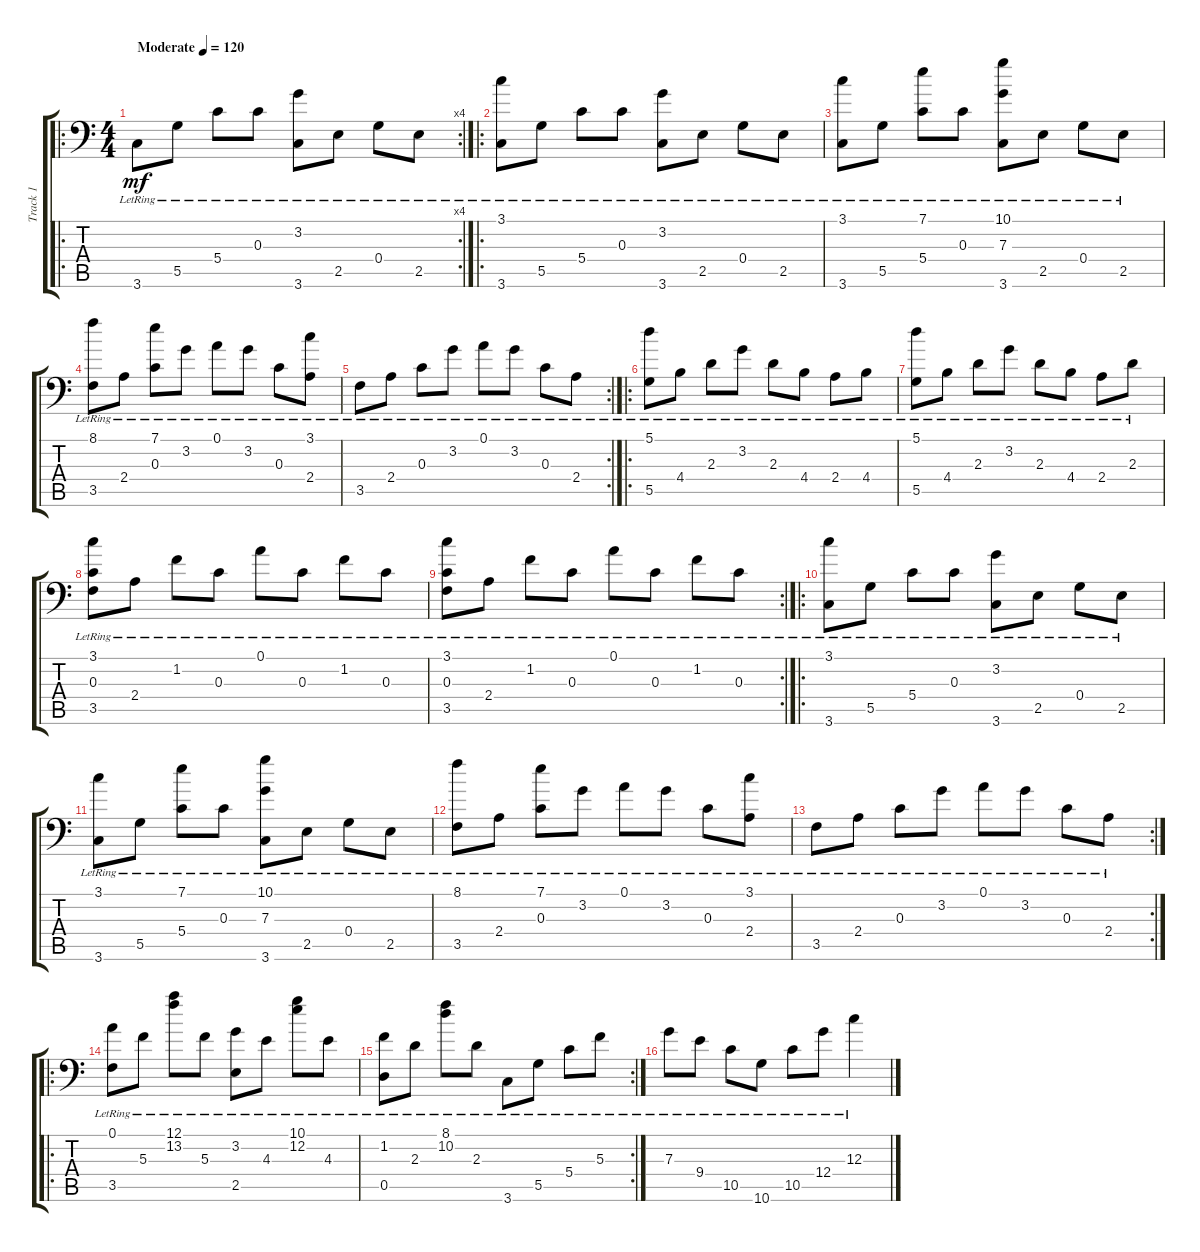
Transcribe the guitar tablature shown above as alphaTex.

\track ("Track 1" "Track 1") {instrument acousticguitarsteel}
\staff {score tabs}
\tuning (A3 E3 C3 G2 D2 A1) {hide}
\ro
\rc 4
\ts (4 4)
\tempo (120 "Moderate")
\clef f4
\ks c
3.6{lr}.8{dy mf instrument acousticguitarsteel} 5.5{lr}.8 5.4{lr}.8 0.3{lr}.8 (3.2{lr} 3.6{lr}).8 2.5{lr}.8 0.4{lr}.8 2.5{lr}.8 |
\ro
(3.1{lr} 3.6{lr}).8 5.5{lr}.8 5.4{lr}.8 0.3{lr}.8 (3.2{lr} 3.6{lr}).8 2.5{lr}.8 0.4{lr}.8 2.5{lr}.8 |
(3.1{lr} 3.6{lr}).8 5.5{lr}.8 (7.1{lr} 5.4{lr}).8 0.3{lr}.8 (10.1{lr} 7.3{lr} 3.6{lr}).8 2.5{lr}.8 0.4{lr}.8 2.5{lr}.8 |
(8.1{lr} 3.5{lr}).8 2.4{lr}.8 (7.1{lr} 0.3{lr}).8 3.2{lr}.8 0.1{lr}.8 3.2{lr}.8 0.3{lr}.8 (3.1{lr} 2.4{lr}).8 |
\rc 2
3.5{lr}.8 2.4{lr}.8 0.3{lr}.8 3.2{lr}.8 0.1{lr}.8 3.2{lr}.8 0.3{lr}.8 2.4{lr}.8 |
\ro
(5.1{lr} 5.5{lr}).8 4.4{lr}.8 2.3{lr}.8 3.2{lr}.8 2.3{lr}.8 4.4{lr}.8 2.4{lr}.8 4.4{lr}.8 |
(5.1{lr} 5.5{lr}).8 4.4{lr}.8 2.3{lr}.8 3.2{lr}.8 2.3{lr}.8 4.4{lr}.8 2.4{lr}.8 2.3{lr}.8 |
(3.1{lr} 0.3{lr} 3.5{lr}).8 2.4{lr}.8 1.2{lr}.8 0.3{lr}.8 0.1{lr}.8 0.3{lr}.8 1.2{lr}.8 0.3{lr}.8 |
\rc 2
(3.1{lr} 0.3{lr} 3.5{lr}).8 2.4{lr}.8 1.2{lr}.8 0.3{lr}.8 0.1{lr}.8 0.3{lr}.8 1.2{lr}.8 0.3{lr}.8 |
\ro
(3.1{lr} 3.6{lr}).8 5.5{lr}.8 5.4{lr}.8 0.3{lr}.8 (3.2{lr} 3.6{lr}).8 2.5{lr}.8 0.4{lr}.8 2.5{lr}.8 |
(3.1{lr} 3.6{lr}).8 5.5{lr}.8 (7.1{lr} 5.4{lr}).8 0.3{lr}.8 (10.1{lr} 7.3{lr} 3.6{lr}).8 2.5{lr}.8 0.4{lr}.8 2.5{lr}.8 |
(8.1{lr} 3.5{lr}).8 2.4{lr}.8 (7.1{lr} 0.3{lr}).8 3.2{lr}.8 0.1{lr}.8 3.2{lr}.8 0.3{lr}.8 (3.1{lr} 2.4{lr}).8 |
\rc 2
3.5{lr}.8 2.4{lr}.8 0.3{lr}.8 3.2{lr}.8 0.1{lr}.8 3.2{lr}.8 0.3{lr}.8 2.4{lr}.8 |
\ro
(0.1{lr} 3.5{lr}).8 5.3{lr}.8 (12.1{lr} 13.2{lr}).8 5.3{lr}.8 (3.2{lr} 2.5{lr}).8 4.3{lr}.8 (10.1{lr} 12.2{lr}).8 4.3{lr}.8 |
\rc 2
(1.2{lr} 0.5{lr}).8 2.3{lr}.8 (8.1{lr} 10.2{lr}).8 2.3{lr}.8 3.6{lr}.8 5.5{lr}.8 5.4{lr}.8 5.3{lr}.8 |
7.3{lr}.8 9.4{lr}.8 10.5{lr}.8 10.6{lr}.8 10.5{lr}.8 12.4{lr}.8 12.3{lr}.4
